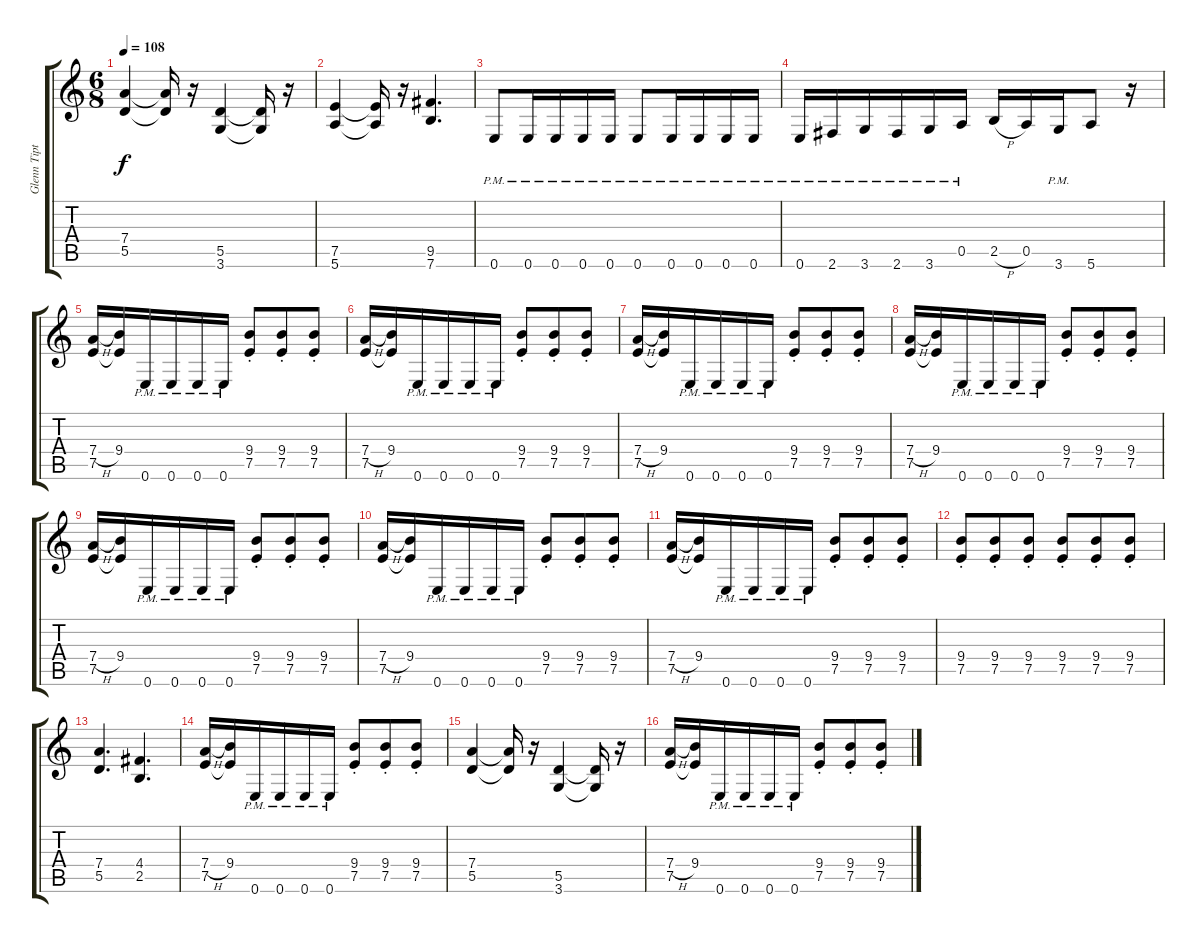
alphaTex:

\track ("Glenn Tipton" "Glenn Tipt") {instrument distortionguitar}
\staff {score tabs}
\tuning (E4 B3 G3 D3 A2 E2) {hide}
\ts (6 8)
\tempo 108
\clef g2
\ks c
(7.4 5.5).4{dy f} (7.4{t} 5.5{t}).16 r.16 (5.5 3.6).4 (5.5{t} 3.6{t}).16 r.16 |
(7.5 5.6).4 (7.5{t} 5.6{t}).16 r.16 (9.5 7.6).4{d} |
0.6{pm}.8 0.6{pm}.16 0.6{pm}.16 0.6{pm}.16 0.6{pm}.16 0.6{pm}.8 0.6{pm}.16 0.6{pm}.16 0.6{pm}.16 0.6{pm}.16 |
0.6{pm}.16 2.6{pm}.16 3.6{pm}.16 2.6{pm}.16 3.6{pm}.16 0.5{pm}.16 2.5{h}.16 0.5.16 3.6{pm}.16 5.6.8 r.16 |
(7.4{h} 7.5).16 (9.4 7.5{t}).16 0.6{pm}.16 0.6{pm}.16 0.6{pm}.16 0.6{pm}.16 (9.4{st} 7.5{st}).8 (9.4{st} 7.5{st}).8 (9.4{st} 7.5{st}).8 |
(7.4{h} 7.5).16 (9.4 7.5{t}).16 0.6{pm}.16 0.6{pm}.16 0.6{pm}.16 0.6{pm}.16 (9.4{st} 7.5{st}).8 (9.4{st} 7.5{st}).8 (9.4{st} 7.5{st}).8 |
(7.4{h} 7.5).16 (9.4 7.5{t}).16 0.6{pm}.16 0.6{pm}.16 0.6{pm}.16 0.6{pm}.16 (9.4{st} 7.5{st}).8 (9.4{st} 7.5{st}).8 (9.4{st} 7.5{st}).8 |
(7.4{h} 7.5).16 (9.4 7.5{t}).16 0.6{pm}.16 0.6{pm}.16 0.6{pm}.16 0.6{pm}.16 (9.4{st} 7.5{st}).8 (9.4{st} 7.5{st}).8 (9.4{st} 7.5{st}).8 |
(7.4{h} 7.5).16 (9.4 7.5{t}).16 0.6{pm}.16 0.6{pm}.16 0.6{pm}.16 0.6{pm}.16 (9.4{st} 7.5{st}).8 (9.4{st} 7.5{st}).8 (9.4{st} 7.5{st}).8 |
(7.4{h} 7.5).16 (9.4 7.5{t}).16 0.6{pm}.16 0.6{pm}.16 0.6{pm}.16 0.6{pm}.16 (9.4{st} 7.5{st}).8 (9.4{st} 7.5{st}).8 (9.4{st} 7.5{st}).8 |
(7.4{h} 7.5).16 (9.4 7.5{t}).16 0.6{pm}.16 0.6{pm}.16 0.6{pm}.16 0.6{pm}.16 (9.4{st} 7.5{st}).8 (9.4{st} 7.5{st}).8 (9.4{st} 7.5{st}).8 |
(9.4{st} 7.5{st}).8 (9.4{st} 7.5{st}).8 (9.4{st} 7.5{st}).8 (9.4{st} 7.5{st}).8 (9.4{st} 7.5{st}).8 (9.4{st} 7.5{st}).8 |
(7.4 5.5).4{d} (4.4 2.5).4{d} |
(7.4{h} 7.5).16 (9.4 7.5{t}).16 0.6{pm}.16 0.6{pm}.16 0.6{pm}.16 0.6{pm}.16 (9.4{st} 7.5{st}).8 (9.4{st} 7.5{st}).8 (9.4{st} 7.5{st}).8 |
(7.4 5.5).4 (7.4{t} 5.5{t}).16 r.16 (5.5 3.6).4 (5.5{t} 3.6{t}).16 r.16 |
(7.4{h} 7.5).16 (9.4 7.5{t}).16 0.6{pm}.16 0.6{pm}.16 0.6{pm}.16 0.6{pm}.16 (9.4{st} 7.5{st}).8 (9.4{st} 7.5{st}).8 (9.4{st} 7.5{st}).8
